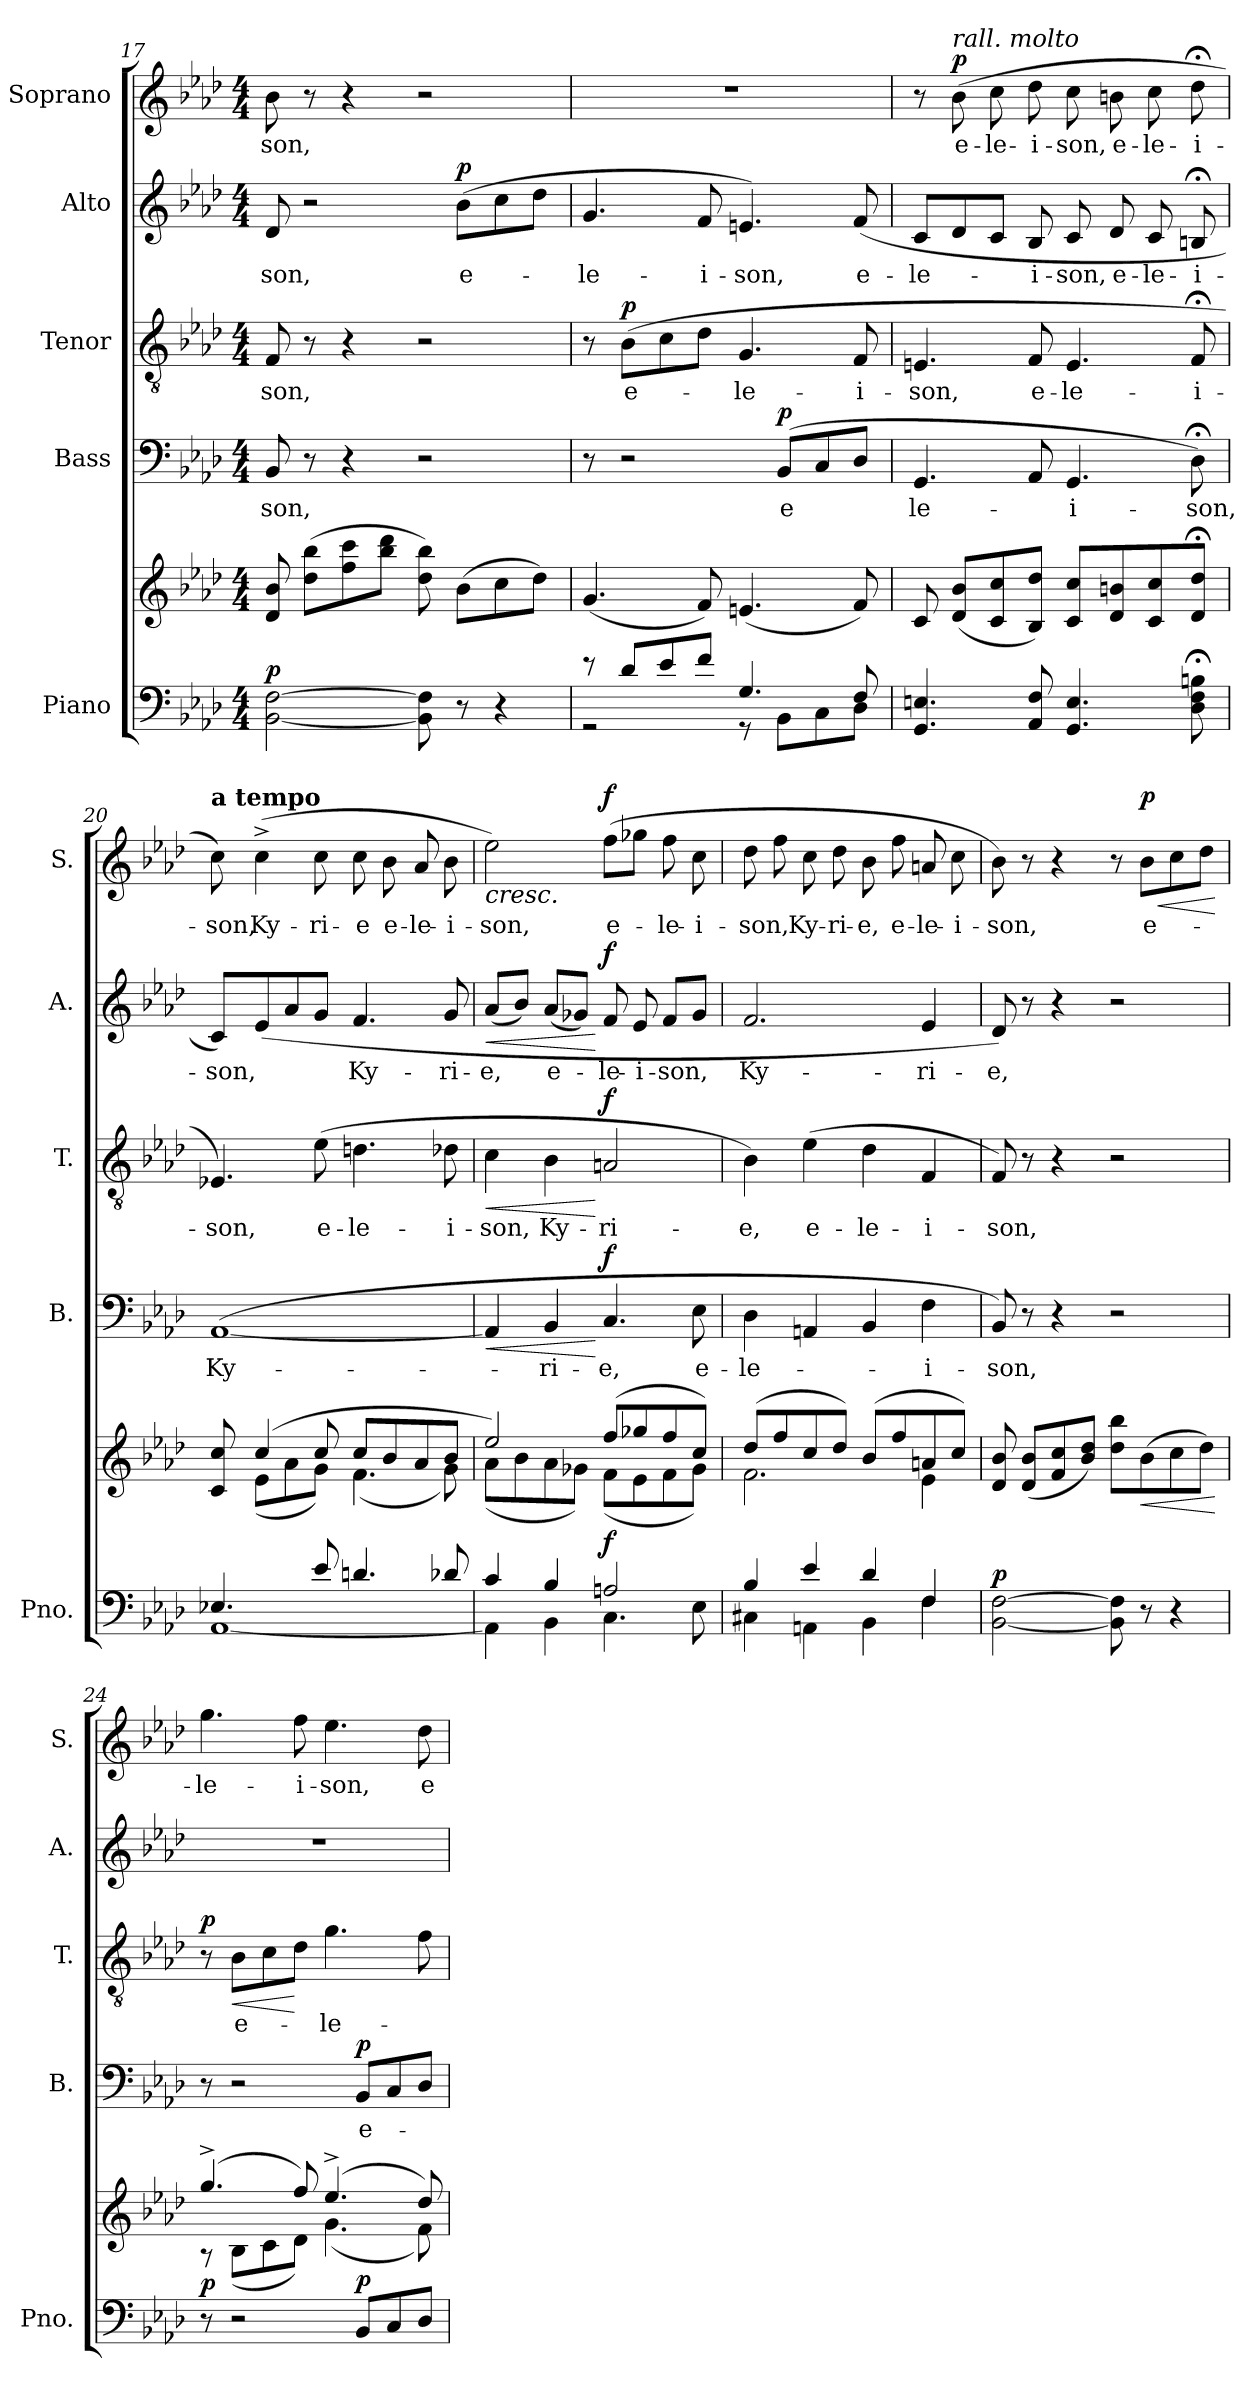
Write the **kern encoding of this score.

**kern	**kern	**dynam	**kern	**text	**dynam	**kern	**text	**dynam	**kern	**text	**dynam	**kern	**text	**dynam
*part5	*part5	*part5	*part4	*part4	*part4	*part3	*part3	*part3	*part2	*part2	*part2	*part1	*part1	*part1
*staff6	*staff5	*staff5/6	*staff4	*staff4	*staff4	*staff3	*staff3	*staff3	*staff2	*staff2	*staff2	*staff1	*staff1	*staff1
*I"Piano	*	*	*I"Bass	*	*	*I"Tenor	*	*	*I"Alto	*	*	*I"Soprano	*	*
*I'Pno.	*	*	*I'B.	*	*	*I'T.	*	*	*I'A.	*	*	*I'S.	*	*
*clefF4	*clefG2	*	*clefF4	*	*	*clefGv2	*	*	*clefG2	*	*	*clefG2	*	*
*k[b-e-a-d-]	*k[b-e-a-d-]	*	*k[b-e-a-d-]	*	*	*k[b-e-a-d-]	*	*	*k[b-e-a-d-]	*	*	*k[b-e-a-d-]	*	*
*M4/4	*M4/4	*	*M4/4	*	*	*M4/4	*	*	*M4/4	*	*	*M4/4	*	*
=17	=17	=17	=17	=17	=17	=17	=17	=17	=17	=17	=17	=17	=17	=17
!	!	!LO:DY:a=2	!	!LO:LY:b	!	!	!LO:LY:b	!	!	!LO:LY:b	!	!	!LO:LY:b	!
[2BB-\ [2F\	8d-/ 8b-/	p	8BB-/	-son,	.	8F/	-son,	.	8d-/	-son,	.	8b-\	-son,	.
.	(>8dd-\ 8bb-\L	.	8r	.	.	8r	.	.	2r	.	.	8r	.	.
.	8ff\ 8ccc\	.	4r	.	.	4r	.	.	.	.	.	4r	.	.
.	8bb-\ 8ddd-\J	.	.	.	.	.	.	.	.	.	.	.	.	.
8BB-\] 8F\]	8dd-\ 8bb-\)	.	2r	.	.	2r	.	.	.	.	.	2r	.	.
!	!	!	!	!	!	!	!	!	!	!LO:LY:b	!LO:DY:a	!	!	!
8r	(>8b-\L	.	.	.	.	.	.	.	(>8b-\L	e-	p	.	.	.
4r	8cc\	.	.	.	.	.	.	.	8cc\	.	.	.	.	.
.	8dd-\J)	.	.	.	.	.	.	.	8dd-\J	.	.	.	.	.
=18	=18	=18	=18	=18	=18	=18	=18	=18	=18	=18	=18	=18	=18	=18
*^	*	*	*	*	*	*	*	*	*	*	*	*	*	*
!	!	!	!	!	!	!	!	!	!	!	!LO:LY:b	!	!	!	!
8r	2r	(<4.g/	.	8r	.	.	8r	.	.	4.g/	-le-	.	1r	.	.
!	!	!	!	!	!	!	!	!LO:LY:b	!LO:DY:a	!	!	!	!	!	!
8d-/L	.	.	.	2r	.	.	(>8B-\L	-e-	p	.	.	.	.	.	.
8e-/	.	.	.	.	.	.	8c\	.	.	.	.	.	.	.	.
!	!	!	!	!	!	!	!	!	!	!	!LO:LY:b	!	!	!	!
8f/J	.	8f/)	.	.	.	.	8d-\J	.	.	8f/	-i-	.	.	.	.
!	!	!	!	!	!	!	!	!LO:LY:b	!	!	!LO:LY:b	!	!	!	!
4.G/	8r	(<4.en/	.	.	.	.	4.G/	-le-	.	4.en/)	-son,	.	.	.	.
!	!	!	!	!	!LO:LY:b	!LO:DY:a	!	!	!	!	!	!	!	!	!
.	8BB-\L	.	.	(>8BB-/L	-e	p	.	.	.	.	.	.	.	.	.
.	8C\	.	.	8C/	.	.	.	.	.	.	.	.	.	.	.
!	!	!	!	!	!	!	!	!LO:LY:b	!	!	!LO:LY:b	!	!	!	!
8F/	8D-\J	8f/)	.	8D-/J	.	.	8F/	-i-	.	(>8f/	e-	.	.	.	.
*v	*v	*	*	*	*	*	*	*	*	*	*	*	*	*	*
!!LO:PB:g=z
=19	=19	=19	=19	=19	=19	=19	=19	=19	=19	=19	=19	=19	=19	=19
*	*	*	*	*	*	*	*	*	*	*	*	*MM60	*	*
*^	*	*	*	*	*	*	*	*	*	*	*	*	*	*
!LO:TX:a:i:t=rall. molto	!	!	!	!	!	!	!	!	!	!	!	!	!	!	!
!	!	!	!	!	!LO:LY:b	!	!	!LO:LY:b	!	!	!LO:LY:b	!	!	!	!
*v	*v	*	*	*	*	*	*	*	*	*	*	*	*	*	*
4.GG/ 4.En/	8c/	.	4.GG/	-le-	.	4.En/	-son,	.	8c/L	-le-	.	8r	.	.
!	!	!	!	!	!	!	!	!	!	!	!	!LO:TX:a:i:t=rall. molto	!	!
!	!	!	!	!	!	!	!	!	!	!	!	!	!LO:LY:b	!LO:DY:a
.	(<8d-/ 8b-/L	.	.	.	.	.	.	.	8d-/	.	.	(>8b-\	e-	p
*	*	*	*	*	*	*	*	*	*	*	*	*MM56	*	*
!	!	!	!	!	!	!	!	!	!	!	!	!	!LO:LY:b	!
.	8c/ 8cc/	.	.	.	.	.	.	.	8c/J	.	.	8cc\	-le-	.
!	!	!	!	!	!	!	!LO:LY:b	!	!	!LO:LY:b	!	!	!LO:LY:b	!
8AA-/ 8F/	8B-/ 8dd-/J)	.	8AA-/	.	.	8F/	e-	.	8B-/	-i-	.	8dd-\	-i-	.
*	*	*	*	*	*	*	*	*	*	*	*	*MM52	*	*
!	!	!	!	!LO:LY:b	!	!	!LO:LY:b	!	!	!LO:LY:b	!	!	!LO:LY:b	!
4.GG/ 4.E/	8c/ 8cc/L	.	4.GG/	-i-	.	4.E/	-le-	.	8c/	-son,	.	8cc\	-son,	.
!	!	!	!	!	!	!	!	!	!	!LO:LY:b	!	!	!LO:LY:b	!
.	8d-/ 8bn/	.	.	.	.	.	.	.	8d-/	e-	.	8bn\	e-	.
*	*	*	*	*	*	*	*	*	*	*	*	*MM48	*	*
!	!	!	!	!	!	!	!	!	!	!LO:LY:b	!	!	!LO:LY:b	!
.	8c/ 8cc/	.	.	.	.	.	.	.	8c/	-le-	.	8cc\	-le-	.
*	*	*	*	*	*	*	*	*	*	*	*	*MM44	*	*
!	!	!	!	!LO:LY:b	!	!	!LO:LY:b	!	!	!LO:LY:b	!	!	!LO:LY:b	!
8D-\;< 8F\;< 8Bn\;<	8d-/;< 8dd-/;<J	.	8D-;<\)	-son,	.	8F;</	-i-	.	8Bn;</	-i-	.	8dd-;<\	-i-	.
=20	=20	=20	=20	=20	=20	=20	=20	=20	=20	=20	=20	=20	=20	=20
*^	*^	*	*	*	*	*	*	*	*	*	*	*	*	*
!	!	!	!	!	!	!	!	!	!	!	!	!	!	!LO:TX:a:B:t=a tempo	!	!
!	!	!	!	!	!	!LO:LY:b	!	!	!LO:LY:b	!	!	!LO:LY:b	!	!	!LO:LY:b	!
4.E-X/	[1AA-	8c/ 8cc/	8ryy	.	(>[1AA-	Ky-	.	4.E-X/)	-son,	.	8c/L)	-son,	.	8cc\)	-son,	.
!	!	!	!	!	!	!	!	!	!	!	!	!	!	!	!LO:LY:b	!
.	.	(>4cc/	(<8e-\L	.	.	.	.	.	.	.	(>8e-/	.	.	(>4cc^\	Ky-	.
.	.	.	8a-\	.	.	.	.	.	.	.	8a-/	.	.	.	.	.
!	!	!	!	!	!	!	!	!	!LO:LY:b	!	!	!	!	!	!LO:LY:b	!
8e-/	.	8cc/	8g\J)	.	.	.	.	(>8e-\	e-	.	8g/J	.	.	8cc\	-ri-	.
!	!	!	!	!	!	!	!	!	!LO:LY:b	!	!	!LO:LY:b	!	!	!LO:LY:b	!
4.dn/	.	8cc/L	(<4.f\	.	.	.	.	4.dn\	le-	.	4.f/	Ky-	.	8cc\	-e	.
!	!	!	!	!	!	!	!	!	!	!	!	!	!	!	!LO:LY:b	!
.	.	8b-/	.	.	.	.	.	.	.	.	.	.	.	8b-\	e-	.
!	!	!	!	!	!	!	!	!	!	!	!	!	!	!	!LO:LY:b	!
.	.	8a-/	.	.	.	.	.	.	.	.	.	.	.	8a-/	-le-	.
!	!	!	!	!	!	!	!	!	!LO:LY:b	!	!	!LO:LY:b	!	!	!LO:LY:b	!
8d-X/	.	8b-/J	8g\)	.	.	.	.	8d-X\	-i-	.	8g/	-ri-	.	8b-\	-i-	.
=21	=21	=21	=21	=21	=21	=21	=21	=21	=21	=21	=21	=21	=21	=21	=21	=21
!	!	!	!	!	!	!	!LO:HP:b	!	!LO:LY:b	!LO:HP:b	!	!LO:LY:b	!LO:HP:b	!	!LO:LY:b	!LO:HP:b
4c/	4AA-\]	2ee-/)	(<8a-\L	.	4AA-/]	.	<	4c\	-son,	<	(<8a-/L	-e,	<	2ee-\)	-son,	<
.	.	.	8b-\	.	.	.	.	.	.	.	8b-/J)	.	.	.	.	.
!	!	!	!	!	!	!LO:LY:b	!	!	!LO:LY:b	!	!	!LO:LY:b	!	!	!	!
4B-/	4BB-\	.	8a-\	.	4BB-/	-ri-	.	4B-\	Ky-	.	(<8a-/L	e-	.	.	.	.
.	.	.	8g-X\J)	.	.	.	.	.	.	.	8g-X/J)	.	.	.	.	.
!	!	!	!	!LO:DY:a=2	!	!LO:LY:b	!LO:DY:n=1:a	!	!LO:LY:b	!LO:DY:n=1:a	!	!LO:LY:b	!LO:DY:n=1:a	!	!LO:LY:b	!LO:DY:a
2An/	4.C\	(>8ff/L	(<8f\L	f	4.C/	-e,	[ f	2An/	-ri-	[ f	8f/	le-	[ f	(>8ff\L	e-	f
!	!	!	!	!	!	!	!	!	!	!	!	!LO:LY:b	!	!	!	!
.	.	8gg-X/	8e-\	.	.	.	.	.	.	.	8e-/	-i-	.	8gg-X\J	.	[
!	!	!	!	!	!	!	!	!	!	!	!	!LO:LY:b	!	!	!LO:LY:b	!
.	.	8ff/	8f\	.	.	.	.	.	.	.	8f/L	-son,	.	8ff\	-le-	.
!	!	!	!	!	!	!LO:LY:b	!	!	!	!	!	!	!	!	!LO:LY:b	!
.	8E-\	8cc/J)	8g-\J)	.	8E-\	e-	.	.	.	.	8g-/J	.	.	8cc\	-i-	.
=22	=22	=22	=22	=22	=22	=22	=22	=22	=22	=22	=22	=22	=22	=22	=22	=22
!	!	!	!	!	!	!LO:LY:b	!	!	!LO:LY:b	!	!	!LO:LY:b	!	!	!LO:LY:b	!
4B-/	4C#X\	(>8dd-/L	2.f\	.	4D-\	-le-	.	4B-\)	-e,	.	2.f/	Ky-	.	8dd-\	-son,	.
.	.	8ff/	.	.	.	.	.	.	.	.	.	.	.	8ff\	.	.
!	!	!	!	!	!	!	!	!	!LO:LY:b	!	!	!	!	!	!LO:LY:b	!
4e-/	4AAn\	8cc/	.	.	4AAn/	.	.	(>4e-\	e-	.	.	.	.	8cc\	Ky-	.
!	!	!	!	!	!	!	!	!	!	!	!	!	!	!	!LO:LY:b	!
.	.	8dd-/J)	.	.	.	.	.	.	.	.	.	.	.	8dd-\	-ri-	.
!	!	!	!	!	!	!	!	!	!LO:LY:b	!	!	!	!	!	!LO:LY:b	!
4d-/	4BB-\	(>8b-/L	.	.	4BB-/	.	.	4d-\	-le-	.	.	.	.	8b-\	-e,	.
!	!	!	!	!	!	!	!	!	!	!	!	!	!	!	!LO:LY:b	!
.	.	8ff/	.	.	.	.	.	.	.	.	.	.	.	8ff\	e-	.
!	!	!	!	!	!	!LO:LY:b	!	!	!LO:LY:b	!	!	!LO:LY:b	!	!	!LO:LY:b	!
4F/	4F\	8an/	4e-\	.	4F\	-i-	.	4F/	-i-	.	4e-/	-ri-	.	8an/	-le-	.
!	!	!	!	!	!	!	!	!	!	!	!	!	!	!	!LO:LY:b	!
.	.	8cc/J)	.	.	.	.	.	.	.	.	.	.	.	8cc\	-i-	.
*v	*v	*	*	*	*	*	*	*	*	*	*	*	*	*	*	*
*	*v	*v	*	*	*	*	*	*	*	*	*	*	*	*	*
!!LO:LB:g=z
=23	=23	=23	=23	=23	=23	=23	=23	=23	=23	=23	=23	=23	=23	=23
!	!	!LO:DY:a=2	!	!LO:LY:b	!	!	!LO:LY:b	!	!	!LO:LY:b	!	!	!LO:LY:b	!
[2BB-\ [2F\	8d-/ 8b-/	p	8BB-/)	-son,	.	8F/)	-son,	.	8d-/)	-e,	.	8b-\)	-son,	.
.	(<8d-/ 8b-/L	.	8r	.	.	8r	.	.	8r	.	.	8r	.	.
.	8f/ 8cc/	.	4r	.	.	4r	.	.	4r	.	.	4r	.	.
.	8b-/ 8dd-/J)	.	.	.	.	.	.	.	.	.	.	.	.	.
8BB-\] 8F\]	8dd-\ 8bb-\L	.	2r	.	.	2r	.	.	2r	.	.	8r	.	.
!	!	!LO:HP:b	!	!	!	!	!	!	!	!	!	!	!LO:LY:b	!LO:HP:b
!	!	!	!	!	!	!	!	!	!	!	!	!	!	!LO:DY:n=1:a
8r	(>8b-\	<	.	.	.	.	.	.	.	.	.	8b-\L	e-	< p
4r	8cc\	.	.	.	.	.	.	.	.	.	.	8cc\	.	.
.	8dd-\J)	.	.	.	.	.	.	.	.	.	.	8dd-\J	.	.
.	.	[	.	.	.	.	.	.	.	.	.	.	.	[
=24	=24	=24	=24	=24	=24	=24	=24	=24	=24	=24	=24	=24	=24	=24
*	*^	*	*	*	*	*	*	*	*	*	*	*	*	*
!	!	!	!LO:DY:a=2	!	!	!	!	!	!LO:DY:a	!	!	!	!	!LO:LY:b	!
8r	(>4.gg^/	8r	p	8r	.	.	8r	.	p	1r	.	.	4.gg\	-le-	.
!	!	!	!	!	!	!	!	!LO:LY:b	!LO:HP:b	!	!	!	!	!	!
2r	.	(<8B-\L	.	2r	.	.	8B-\L	-e-	<	.	.	.	.	.	.
.	.	8c\	.	.	.	.	8c\	.	.	.	.	.	.	.	.
!	!	!	!	!	!	!	!	!	!	!	!	!	!	!LO:LY:b	!
.	8ff/)	8d-\J)	.	.	.	.	8d-\J	.	[	.	.	.	8ff\	-i-	.
!	!	!	!	!	!	!	!	!LO:LY:b	!	!	!	!	!	!LO:LY:b	!
.	(>4.ee-^/	(<4.g\	.	.	.	.	4.g\	-le-	.	.	.	.	4.ee-\	-son,	.
!	!	!	!LO:DY:a=2	!	!LO:LY:b	!LO:DY:a	!	!	!	!	!	!	!	!	!
8BB-/L	.	.	p	8BB-/L	-e-	p	.	.	.	.	.	.	.	.	.
8C/	.	.	.	8C/	.	.	.	.	.	.	.	.	.	.	.
!	!	!	!	!	!	!	!	!	!	!	!	!	!	!LO:LY:b	!
8D-/J	8dd-/)	8f\)	.	8D-/J	.	.	8f\	.	.	.	.	.	8dd-\	e-	.
*	*v	*v	*	*	*	*	*	*	*	*	*	*	*	*	*
=	=	=	=	=	=	=	=	=	=	=	=	=	=	=
*-	*-	*-	*-	*-	*-	*-	*-	*-	*-	*-	*-	*-	*-	*-
